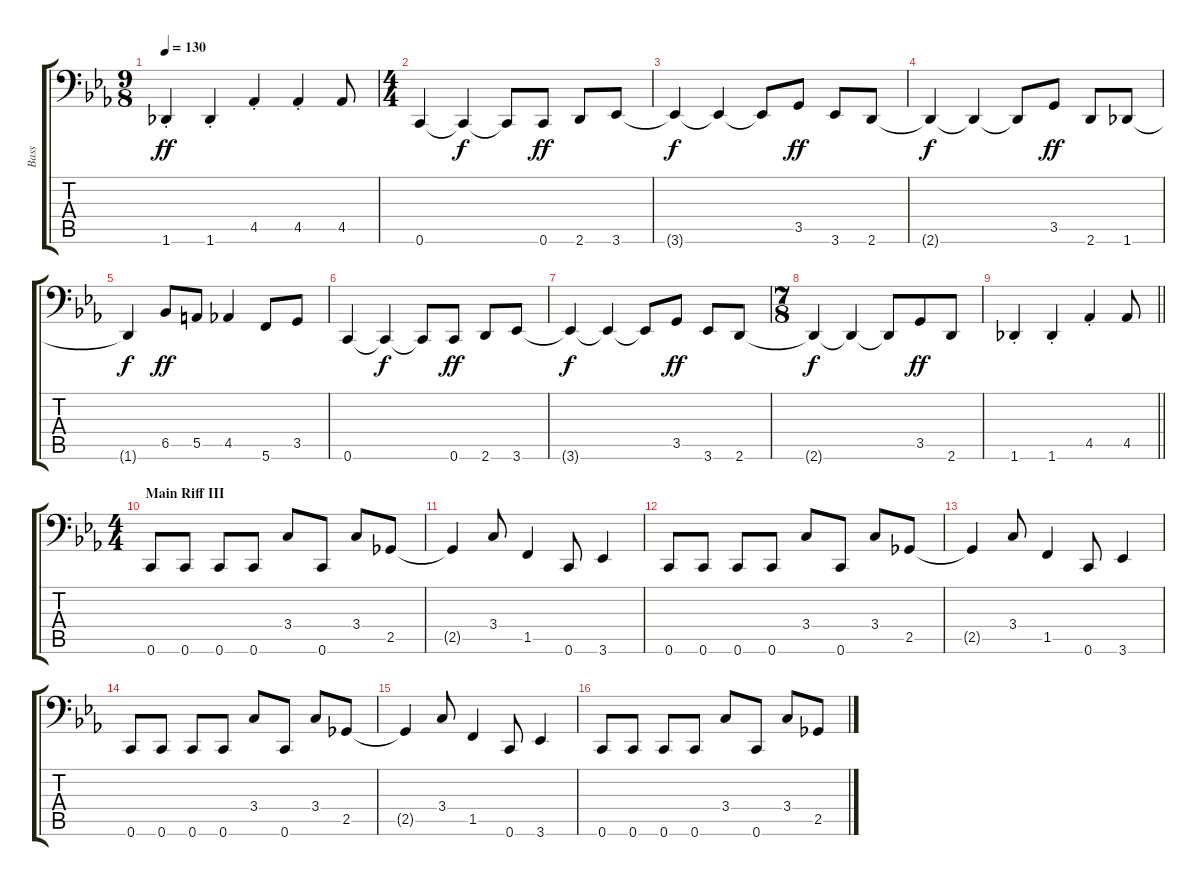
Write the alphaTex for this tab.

\track ("Bass" "Bass") {instrument electricbassfinger}
\staff {score tabs}
\tuning (C3 G2 D2 A1 E1 C1) {hide}
\ts (9 8)
\tempo 130
\clef f4
\ks cminor
1.6{st}.4{dy ff} 1.6{st}.4 4.5{st}.4 4.5{st}.4 4.5.8 |
\ts (4 4)
0.6.4 0.6{t}.4{dy f} 0.6{t}.8 0.6.8{dy ff} 2.6.8 3.6.8 |
3.6{t}.4{dy f} 3.6{t}.4 3.6{t}.8 3.5.8{dy ff} 3.6.8 2.6.8 |
2.6{t}.4{dy f} 2.6{t}.4 2.6{t}.8 3.5.8{dy ff} 2.6.8 1.6.8 |
1.6{t}.4{dy f} 6.5.8{dy ff} 5.5.8 4.5.4 5.6.8 3.5.8 |
0.6.4 0.6{t}.4{dy f} 0.6{t}.8 0.6.8{dy ff} 2.6.8 3.6.8 |
3.6{t}.4{dy f} 3.6{t}.4 3.6{t}.8 3.5.8{dy ff} 3.6.8 2.6.8 |
\ts (7 8)
2.6{t}.4{dy f} 2.6{t}.4 2.6{t}.8 3.5.8{dy ff} 2.6.8 |
\barLineRight lightlight
1.6{st}.4 1.6{st}.4 4.5{st}.4 4.5.8 |
\ts (4 4)
\section ("" "Main Riff III")
0.6.8 0.6.8 0.6.8 0.6.8 3.4.8 0.6.8 3.4.8 2.5.8 |
2.5{t}.4 3.4.8 1.5.4 0.6.8 3.6.4 |
0.6.8 0.6.8 0.6.8 0.6.8 3.4.8 0.6.8 3.4.8 2.5.8 |
2.5{t}.4 3.4.8 1.5.4 0.6.8 3.6.4 |
0.6.8 0.6.8 0.6.8 0.6.8 3.4.8 0.6.8 3.4.8 2.5.8 |
2.5{t}.4 3.4.8 1.5.4 0.6.8 3.6.4 |
0.6.8 0.6.8 0.6.8 0.6.8 3.4.8 0.6.8 3.4.8 2.5.8
